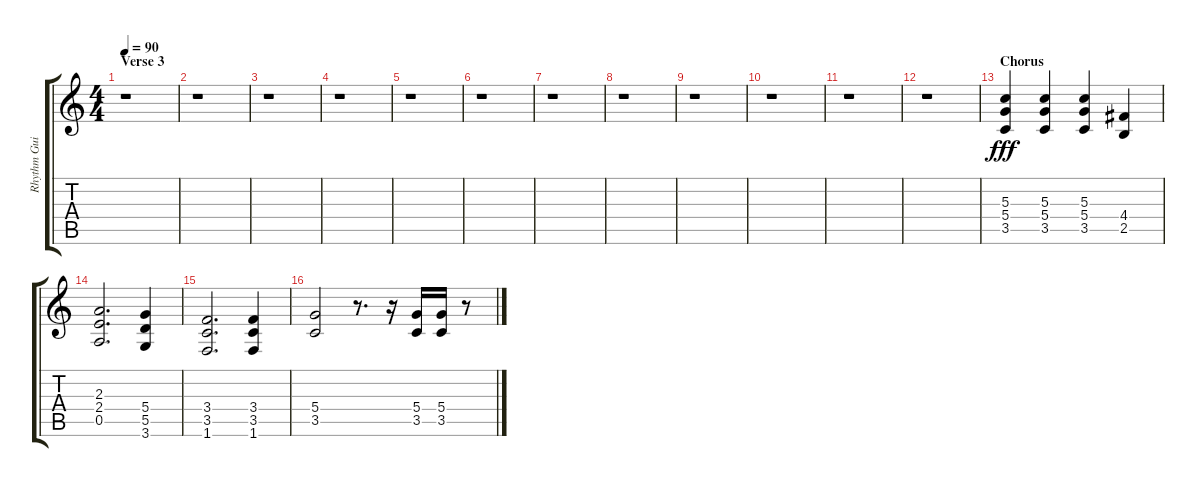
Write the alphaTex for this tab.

\track ("Rhythm Guitar" "Rhythm Gui") {instrument distortionguitar}
\staff {score tabs}
\tuning (E4 B3 G3 D3 A2 E2) {hide}
\ts (4 4)
\section ("" "Verse 3")
\tempo 90
\clef g2
\ks c
r.1{dy fff} |
r.1 |
r.1 |
r.1 |
r.1 |
r.1 |
r.1 |
r.1 |
r.1 |
r.1 |
r.1 |
r.1 |
\section ("" "Chorus")
(5.3 5.4 3.5).4 (5.3 5.4 3.5).4 (5.3 5.4 3.5).4 (4.4 2.5).4 |
(2.3 2.4 0.5).2{d} (5.4 5.5 3.6).4 |
(3.4 3.5 1.6).2{d} (3.4 3.5 1.6).4 |
(5.4 3.5).2 r.8{d} r.16 (5.4 3.5).16 (5.4 3.5).16 r.8
